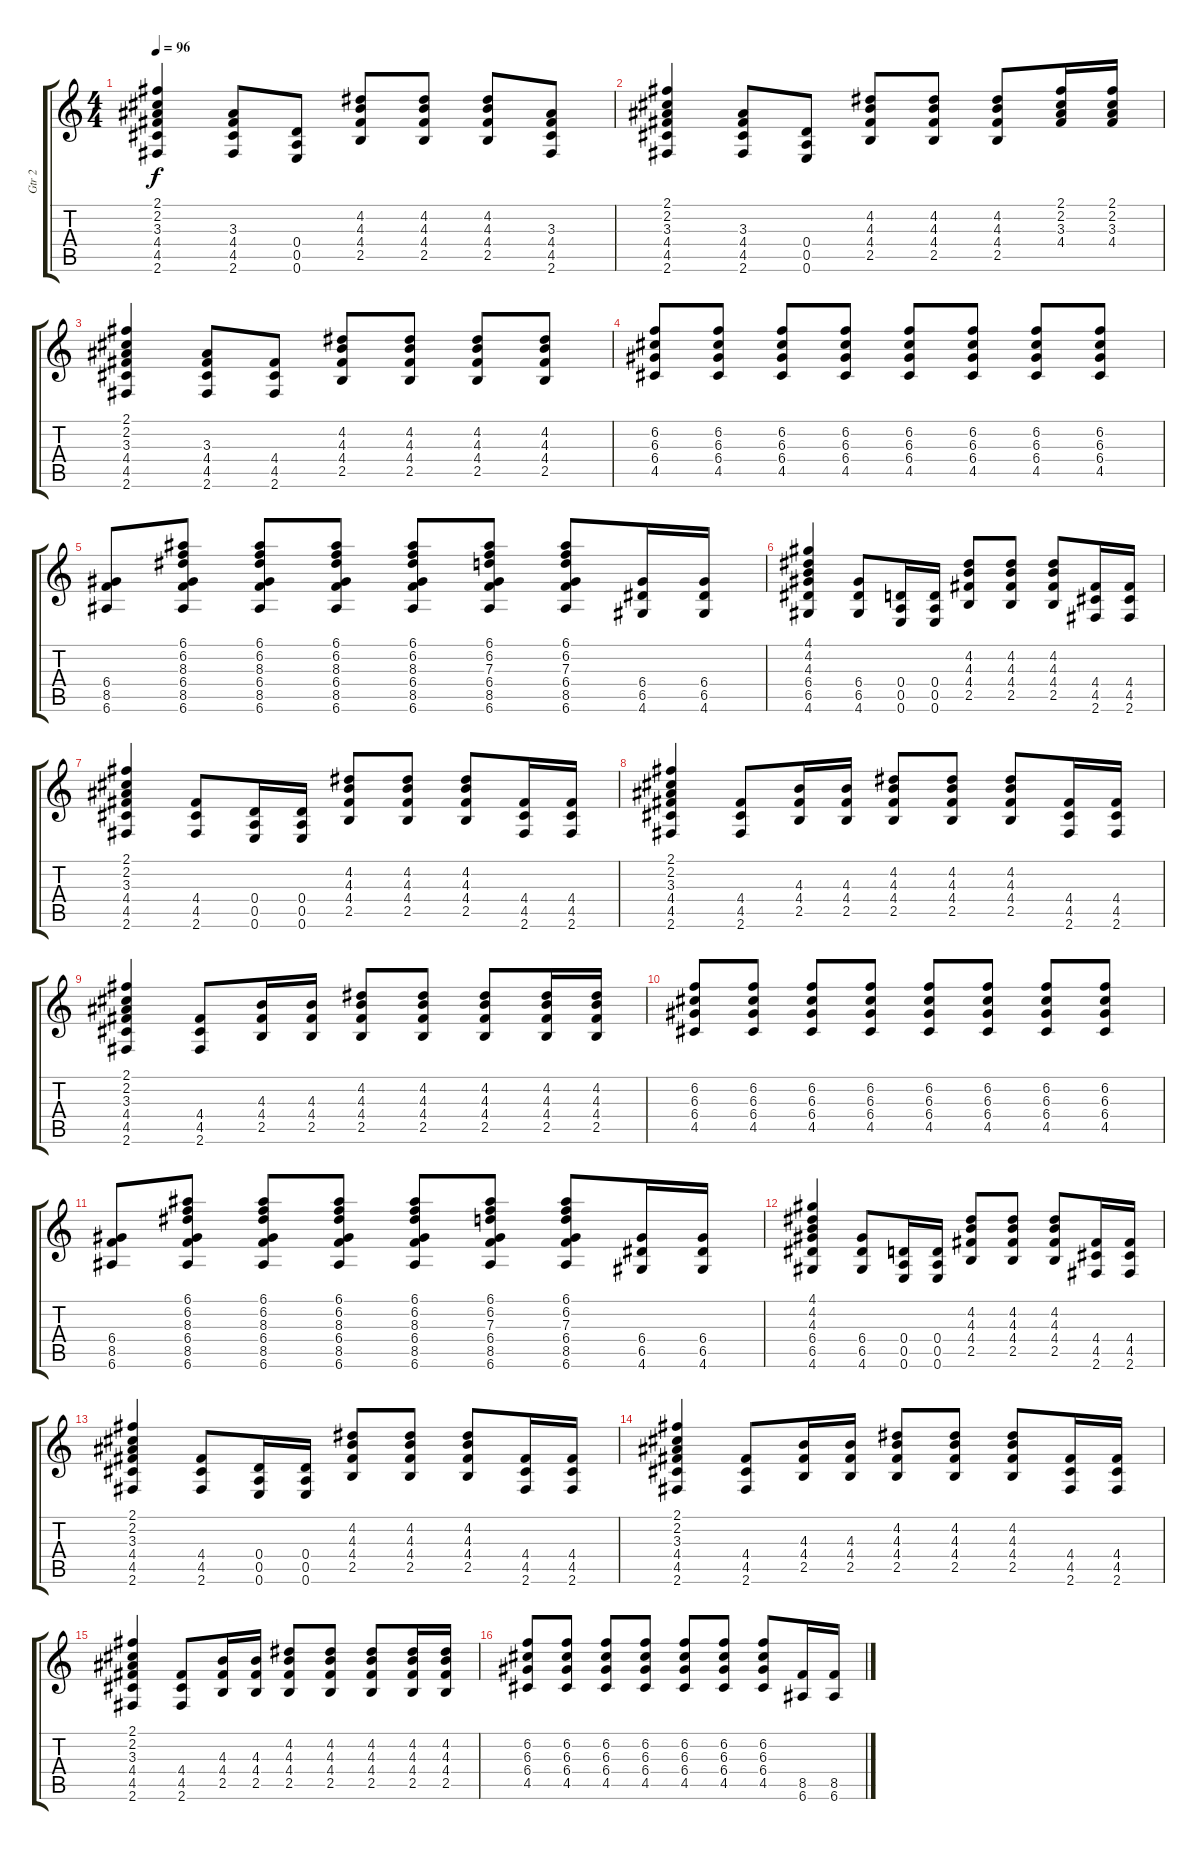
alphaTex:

\track ("Gtr 2" "Gtr 2") {instrument distortionguitar}
\staff {score tabs}
\tuning (E4 B3 G3 D3 A2 E2) {hide}
\ts (4 4)
\tempo 96
\clef g2
\ks c
(2.1 2.2 3.3 4.4 4.5 2.6).4{dy f} (3.3 4.4 4.5 2.6).8 (0.4 0.5 0.6).8 (4.2 4.3 4.4 2.5).8 (4.2 4.3 4.4 2.5).8 (4.2 4.3 4.4 2.5).8 (3.3 4.4 4.5 2.6).8 |
(2.1 2.2 3.3 4.4 4.5 2.6).4 (3.3 4.4 4.5 2.6).8 (0.4 0.5 0.6).8 (4.2 4.3 4.4 2.5).8 (4.2 4.3 4.4 2.5).8 (4.2 4.3 4.4 2.5).8 (2.1 2.2 3.3 4.4).16 (2.1 2.2 3.3 4.4).16 |
(2.1 2.2 3.3 4.4 4.5 2.6).4 (3.3 4.4 4.5 2.6).8 (4.4 4.5 2.6).8 (4.2 4.3 4.4 2.5).8 (4.2 4.3 4.4 2.5).8 (4.2 4.3 4.4 2.5).8 (4.2 4.3 4.4 2.5).8 |
(6.2 6.3 6.4 4.5).8 (6.2 6.3 6.4 4.5).8 (6.2 6.3 6.4 4.5).8 (6.2 6.3 6.4 4.5).8 (6.2 6.3 6.4 4.5).8 (6.2 6.3 6.4 4.5).8 (6.2 6.3 6.4 4.5).8 (6.2 6.3 6.4 4.5).8 |
(6.4 8.5 6.6).8 (6.1 6.2 8.3 6.4 8.5 6.6).8 (6.1 6.2 8.3 6.4 8.5 6.6).8 (6.1 6.2 8.3 6.4 8.5 6.6).8 (6.1 6.2 8.3 6.4 8.5 6.6).8 (6.1 6.2 7.3 6.4 8.5 6.6).8 (6.1 6.2 7.3 6.4 8.5 6.6).8 (6.4 6.5 4.6).16 (6.4 6.5 4.6).16 |
(4.1 4.2 4.3 6.4 6.5 4.6).4 (6.4 6.5 4.6).8 (0.4 0.5 0.6).16 (0.4 0.5 0.6).16 (4.2 4.3 4.4 2.5).8 (4.2 4.3 4.4 2.5).8 (4.2 4.3 4.4 2.5).8 (4.4 4.5 2.6).16 (4.4 4.5 2.6).16 |
(2.1 2.2 3.3 4.4 4.5 2.6).4 (4.4 4.5 2.6).8 (0.4 0.5 0.6).16 (0.4 0.5 0.6).16 (4.2 4.3 4.4 2.5).8 (4.2 4.3 4.4 2.5).8 (4.2 4.3 4.4 2.5).8 (4.4 4.5 2.6).16 (4.4 4.5 2.6).16 |
(2.1 2.2 3.3 4.4 4.5 2.6).4 (4.4 4.5 2.6).8 (4.3 4.4 2.5).16 (4.3 4.4 2.5).16 (4.2 4.3 4.4 2.5).8 (4.2 4.3 4.4 2.5).8 (4.2 4.3 4.4 2.5).8 (4.4 4.5 2.6).16 (4.4 4.5 2.6).16 |
(2.1 2.2 3.3 4.4 4.5 2.6).4 (4.4 4.5 2.6).8 (4.3 4.4 2.5).16 (4.3 4.4 2.5).16 (4.2 4.3 4.4 2.5).8 (4.2 4.3 4.4 2.5).8 (4.2 4.3 4.4 2.5).8 (4.2 4.3 4.4 2.5).16 (4.2 4.3 4.4 2.5).16 |
(6.2 6.3 6.4 4.5).8 (6.2 6.3 6.4 4.5).8 (6.2 6.3 6.4 4.5).8 (6.2 6.3 6.4 4.5).8 (6.2 6.3 6.4 4.5).8 (6.2 6.3 6.4 4.5).8 (6.2 6.3 6.4 4.5).8 (6.2 6.3 6.4 4.5).8 |
(6.4 8.5 6.6).8 (6.1 6.2 8.3 6.4 8.5 6.6).8 (6.1 6.2 8.3 6.4 8.5 6.6).8 (6.1 6.2 8.3 6.4 8.5 6.6).8 (6.1 6.2 8.3 6.4 8.5 6.6).8 (6.1 6.2 7.3 6.4 8.5 6.6).8 (6.1 6.2 7.3 6.4 8.5 6.6).8 (6.4 6.5 4.6).16 (6.4 6.5 4.6).16 |
(4.1 4.2 4.3 6.4 6.5 4.6).4 (6.4 6.5 4.6).8 (0.4 0.5 0.6).16 (0.4 0.5 0.6).16 (4.2 4.3 4.4 2.5).8 (4.2 4.3 4.4 2.5).8 (4.2 4.3 4.4 2.5).8 (4.4 4.5 2.6).16 (4.4 4.5 2.6).16 |
(2.1 2.2 3.3 4.4 4.5 2.6).4 (4.4 4.5 2.6).8 (0.4 0.5 0.6).16 (0.4 0.5 0.6).16 (4.2 4.3 4.4 2.5).8 (4.2 4.3 4.4 2.5).8 (4.2 4.3 4.4 2.5).8 (4.4 4.5 2.6).16 (4.4 4.5 2.6).16 |
(2.1 2.2 3.3 4.4 4.5 2.6).4 (4.4 4.5 2.6).8 (4.3 4.4 2.5).16 (4.3 4.4 2.5).16 (4.2 4.3 4.4 2.5).8 (4.2 4.3 4.4 2.5).8 (4.2 4.3 4.4 2.5).8 (4.4 4.5 2.6).16 (4.4 4.5 2.6).16 |
(2.1 2.2 3.3 4.4 4.5 2.6).4 (4.4 4.5 2.6).8 (4.3 4.4 2.5).16 (4.3 4.4 2.5).16 (4.2 4.3 4.4 2.5).8 (4.2 4.3 4.4 2.5).8 (4.2 4.3 4.4 2.5).8 (4.2 4.3 4.4 2.5).16 (4.2 4.3 4.4 2.5).16 |
(6.2 6.3 6.4 4.5).8 (6.2 6.3 6.4 4.5).8 (6.2 6.3 6.4 4.5).8 (6.2 6.3 6.4 4.5).8 (6.2 6.3 6.4 4.5).8 (6.2 6.3 6.4 4.5).8 (6.2 6.3 6.4 4.5).8 (8.5 6.6).16 (8.5 6.6).16
